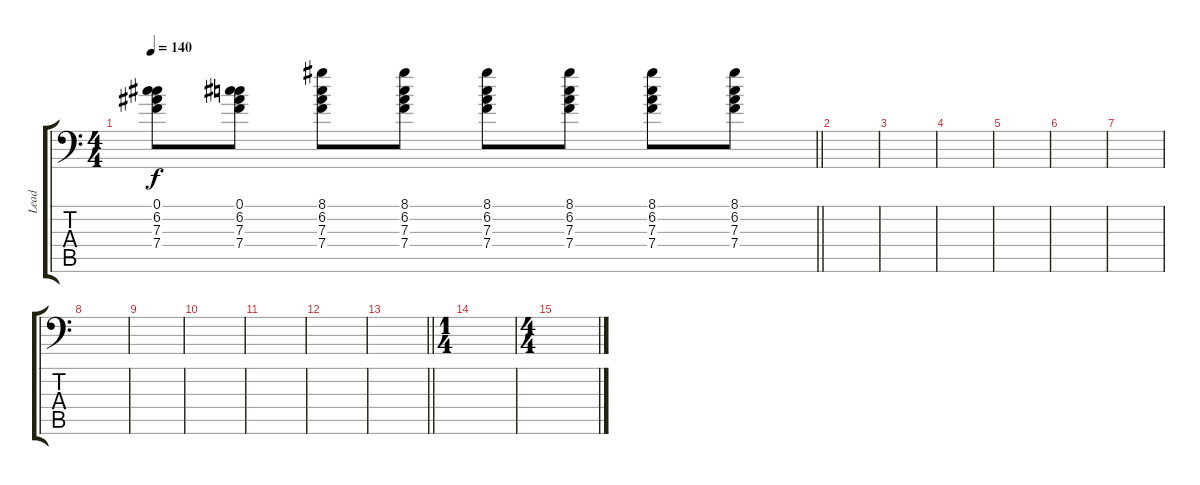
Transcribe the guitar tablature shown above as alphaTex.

\track ("Lead" "Lead") {instrument distortionguitar}
\staff {score tabs}
\tuning (C4 G3 Eb3 Bb2 F2 Bb1) {hide}
\ts (4 4)
\tempo 140
\clef f4
\barLineRight lightlight
\ks c
(0.1 6.2 7.3 7.4).8{dy f} (0.1 6.2 7.3 7.4).8 (8.1 6.2 7.3 7.4).8 (8.1 6.2 7.3 7.4).8 (8.1 6.2 7.3 7.4).8 (8.1 6.2 7.3 7.4).8 (8.1 6.2 7.3 7.4).8 (8.1 6.2 7.3 7.4).8 |
\section ("" "")
|
|
|
|
|
|
|
|
|
|
|
\barLineRight lightlight
|
\ts (1 4)
\section ("" "")
|
\ts (4 4)
